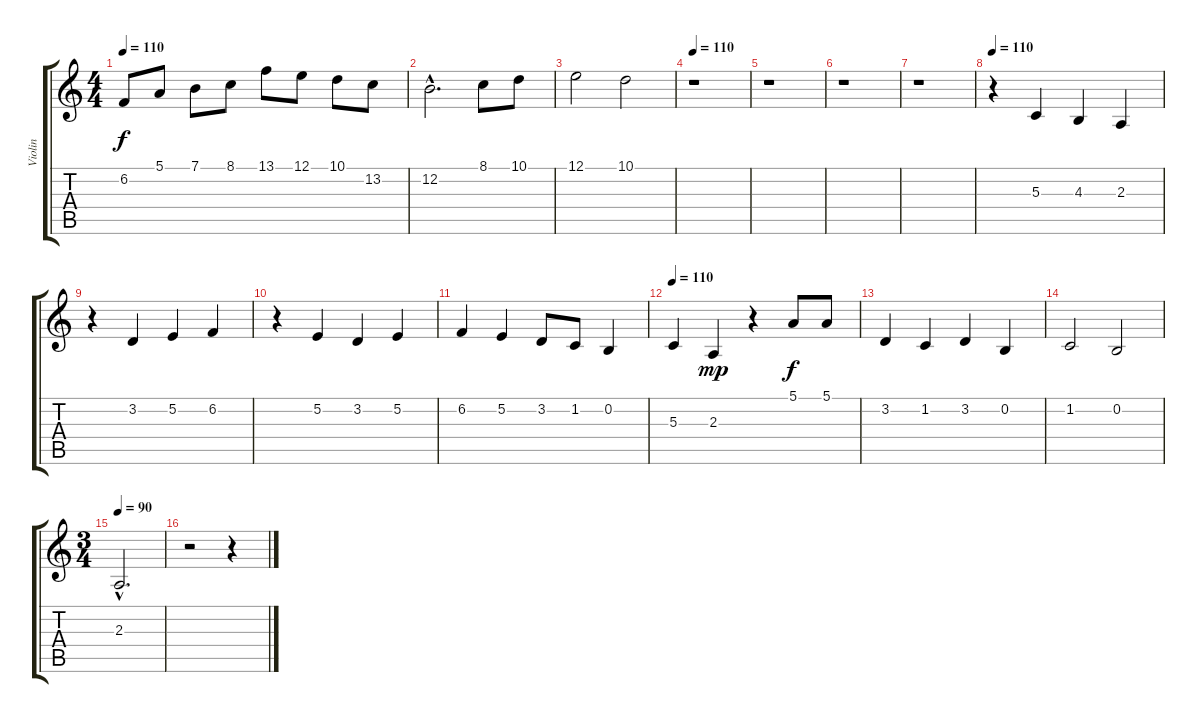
\track ("Violin" "Violin") {instrument violin}
\staff {score tabs}
\tuning (E4 B3 G3 D3 A2 E2) {hide}
\ts (4 4)
\tempo 110
\clef g2
\ks c
6.2.8{dy f} 5.1.8 7.1.8 8.1.8 13.1.8 12.1.8 10.1.8 13.2.8 |
12.2{hac}.2{d} 8.1.8 10.1.8 |
12.1.2 10.1.2 |
\tempo 110
r.1 |
r.1 |
r.1 |
r.1 |
\tempo 110
r.4{volume 8} 5.3.4 4.3.4 2.3.4 |
r.4 3.2.4 5.2.4 6.2.4 |
r.4 5.2.4 3.2.4 5.2.4 |
6.2.4 5.2.4 3.2.8 1.2.8 0.2.4 |
\tempo 110
5.3.4 2.3.4{dy mp} r.4 5.1.8{dy f} 5.1.8 |
3.2.4 1.2.4 3.2.4 0.2.4 |
1.2.2 0.2.2 |
\ts (3 4)
\tempo 90
2.3{hac}.2{d volume 0} |
r.2 r.4
